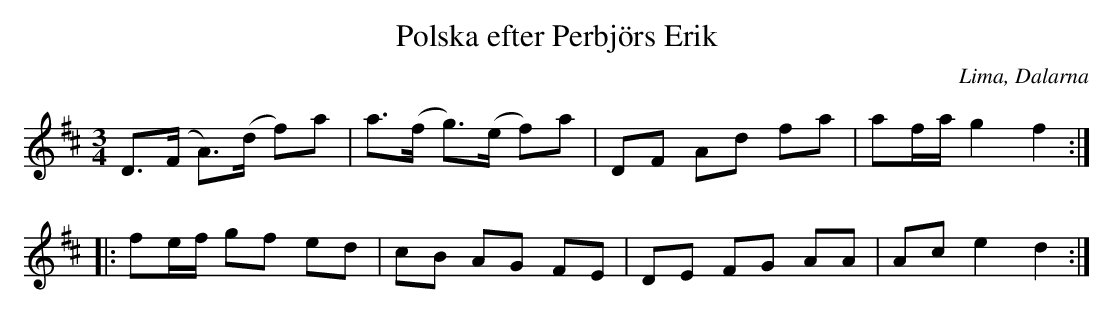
X:1
T:Polska efter Perbjörs Erik
O:Lima, Dalarna
M:3/4
L:1/8
K:D
D>(F A>)(d f)a | a>(f g>)(e f)a | DF Ad fa | af/a/ g2 f2 ::
fe/f/ gf ed | cB AG FE | DE FG AA | Ac e2 d2 :|
